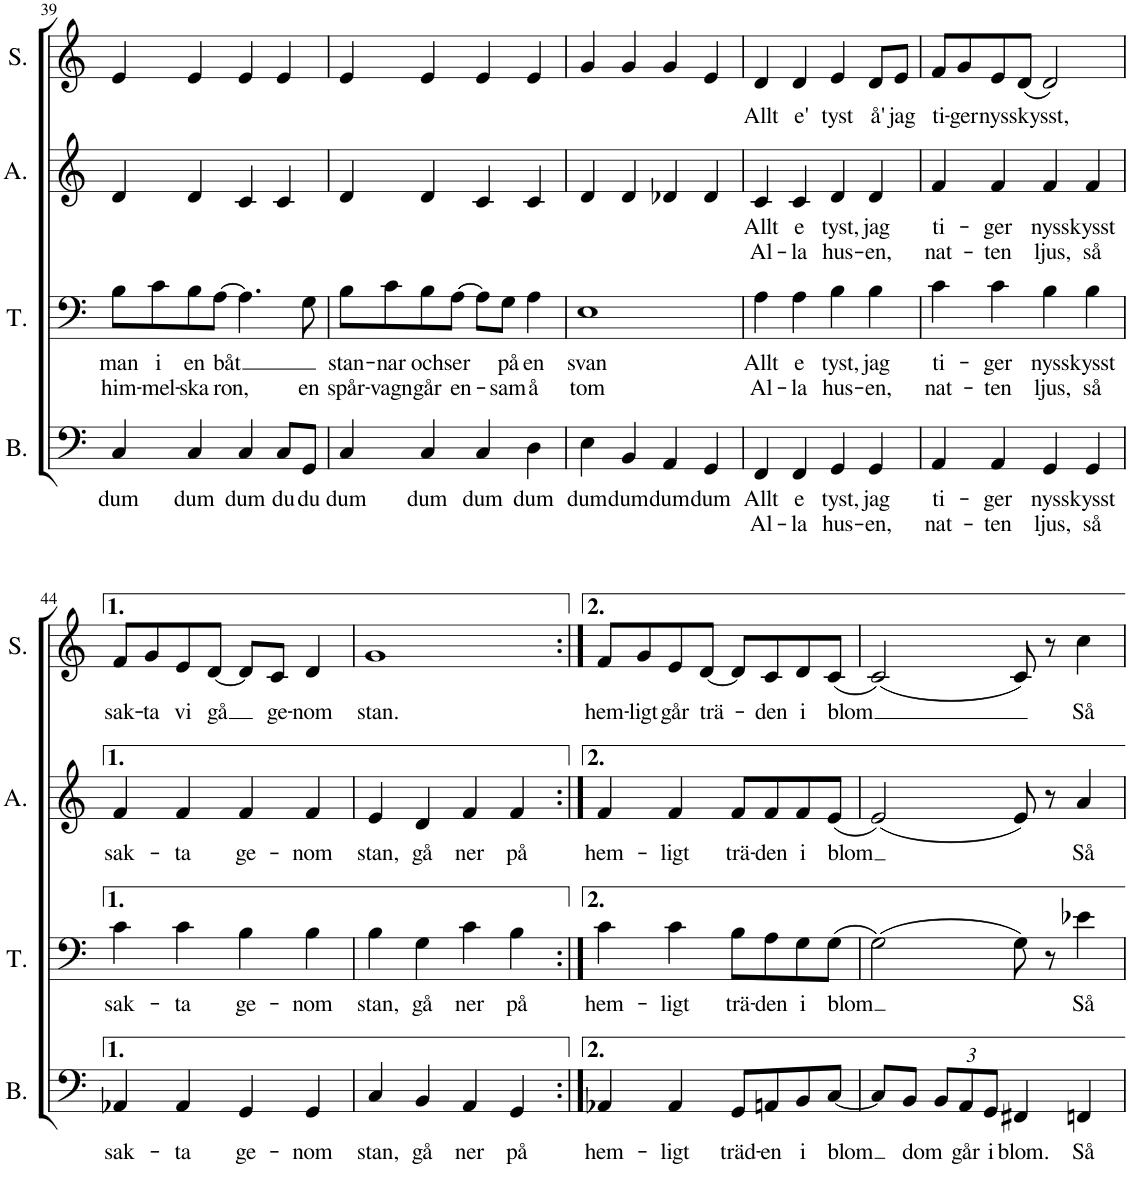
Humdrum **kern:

**kern	**text	**text	**kern	**text	**text	**kern	**text	**text	**kern	**text
*part4	*part4	*part4	*part3	*part3	*part3	*part2	*part2	*part2	*part1	*part1
*staff4	*staff4	*staff4	*staff3	*staff3	*staff3	*staff2	*staff2	*staff2	*staff1	*staff1
*I"Bass	*	*	*I"Tenor	*	*	*I"Alto	*	*	*I"Soprano	*
*I'B.	*	*	*I'T.	*	*	*I'A.	*	*	*I'S.	*
!!LO:PB:g=z
*clefF4	*	*	*clefF4	*	*	*clefG2	*	*	*clefG2	*
*k[]	*	*	*k[]	*	*	*k[]	*	*	*k[]	*
*M4/4	*	*	*M4/4	*	*	*M4/4	*	*	*M4/4	*
=39	=39	=39	=39	=39	=39	=39	=39	=39	=39	=39
!	!LO:LY:b	!	!	!LO:LY:b	!LO:LY:b	!	!	!	!	!
4C/	dum	.	8B\L	man	him-	4d/	.	.	4e/	.
!	!	!	!	!LO:LY:b	!LO:LY:b	!	!	!	!	!
.	.	.	8c\	i	-mel-	.	.	.	.	.
!	!LO:LY:b	!	!	!LO:LY:b	!LO:LY:b	!	!	!	!	!
4C/	dum	.	8B\	en	-ska	4d/	.	.	4e/	.
!	!	!	!	!LO:LY:b	!LO:LY:b	!	!	!	!	!
.	.	.	[8A\J	båt	ron,	.	.	.	.	.
!	!LO:LY:b	!	!	!	!	!	!	!	!	!
4C/	dum	.	4.A\]	.	.	4c/	.	.	4e/	.
!	!LO:LY:b	!	!	!	!	!	!	!	!	!
8C/L	du	.	.	.	.	4c/	.	.	4e/	.
!	!LO:LY:b	!	!	!	!LO:LY:b	!	!	!	!	!
8GG/J	du	.	8G\	.	en	.	.	.	.	.
=40	=40	=40	=40	=40	=40	=40	=40	=40	=40	=40
!	!LO:LY:b	!	!	!LO:LY:b	!LO:LY:b	!	!	!	!	!
4C/	dum	.	8B\L	stan-	spår-	4d/	.	.	4e/	.
!	!	!	!	!LO:LY:b	!LO:LY:b	!	!	!	!	!
.	.	.	8c\	-nar	-vagn	.	.	.	.	.
!	!LO:LY:b	!	!	!LO:LY:b	!LO:LY:b	!	!	!	!	!
4C/	dum	.	8B\	och	går	4d/	.	.	4e/	.
!	!	!	!	!LO:LY:b	!LO:LY:b	!	!	!	!	!
.	.	.	[8A\J	ser	en-	.	.	.	.	.
!	!LO:LY:b	!	!	!	!	!	!	!	!	!
4C/	dum	.	8A\L]	.	.	4c/	.	.	4e/	.
!	!	!	!	!LO:LY:b	!LO:LY:b	!	!	!	!	!
.	.	.	8G\J	på	-sam	.	.	.	.	.
!	!LO:LY:b	!	!	!LO:LY:b	!LO:LY:b	!	!	!	!	!
4D\	dum	.	4A\	en	å	4c/	.	.	4e/	.
=41	=41	=41	=41	=41	=41	=41	=41	=41	=41	=41
!	!LO:LY:b	!	!	!LO:LY:b	!LO:LY:b	!	!	!	!	!
4E\	dum	.	1E	svan	tom	4d/	.	.	4g/	.
!	!LO:LY:b	!	!	!	!	!	!	!	!	!
4BB/	dum	.	.	.	.	4d/	.	.	4g/	.
!	!LO:LY:b	!	!	!	!	!	!	!	!	!
4AA/	dum	.	.	.	.	4d-X/	.	.	4g/	.
!	!LO:LY:b	!	!	!	!	!	!	!	!	!
4GG/	dum	.	.	.	.	4d-/	.	.	4e/	.
=42	=42	=42	=42	=42	=42	=42	=42	=42	=42	=42
!	!LO:LY:b	!LO:LY:b	!	!LO:LY:b	!LO:LY:b	!	!LO:LY:b	!LO:LY:b	!	!LO:LY:b
4FF/	Allt	Al-	4A\	Allt	Al-	4c/	Allt	Al-	4d/	Allt
!	!LO:LY:b	!LO:LY:b	!	!LO:LY:b	!LO:LY:b	!	!LO:LY:b	!LO:LY:b	!	!LO:LY:b
4FF/	e	-la	4A\	e	-la	4c/	e	-la	4d/	e'
!	!LO:LY:b	!LO:LY:b	!	!LO:LY:b	!LO:LY:b	!	!LO:LY:b	!LO:LY:b	!	!LO:LY:b
4GG/	tyst,	hus-	4B\	tyst,	hus-	4d/	tyst,	hus-	4e/	tyst
!	!LO:LY:b	!LO:LY:b	!	!LO:LY:b	!LO:LY:b	!	!LO:LY:b	!LO:LY:b	!	!LO:LY:b
4GG/	jag	-en,	4B\	jag	-en,	4d/	jag	-en,	8d/L	å'
!	!	!	!	!	!	!	!	!	!	!LO:LY:b
.	.	.	.	.	.	.	.	.	8e/J	jag
=43	=43	=43	=43	=43	=43	=43	=43	=43	=43	=43
!	!LO:LY:b	!LO:LY:b	!	!LO:LY:b	!LO:LY:b	!	!LO:LY:b	!LO:LY:b	!	!LO:LY:b
4AA/	ti-	nat-	4c\	ti-	nat-	4f/	ti-	nat-	8f/L	ti-
!	!	!	!	!	!	!	!	!	!	!LO:LY:b
.	.	.	.	.	.	.	.	.	8g/	-ger
!	!LO:LY:b	!LO:LY:b	!	!LO:LY:b	!LO:LY:b	!	!LO:LY:b	!LO:LY:b	!	!LO:LY:b
4AA/	-ger	-ten	4c\	-ger	-ten	4f/	-ger	-ten	8e/	nyss
!	!	!	!	!	!	!	!	!	!	!LO:LY:b
.	.	.	.	.	.	.	.	.	(8d/J	kysst,
!	!LO:LY:b	!LO:LY:b	!	!LO:LY:b	!LO:LY:b	!	!LO:LY:b	!LO:LY:b	!	!
4GG/	nyss	ljus,	4B\	nyss	ljus,	4f/	nyss	ljus,	2d/)	.
!	!LO:LY:b	!LO:LY:b	!	!LO:LY:b	!LO:LY:b	!	!LO:LY:b	!LO:LY:b	!	!
4GG/	kysst	så	4B\	kysst	så	4f/	kysst	så	.	.
!!LO:LB:g=z
=44	=44	=44	=44	=44	=44	=44	=44	=44	=44	=44
!	!LO:LY:b	!	!	!LO:LY:b	!	!	!LO:LY:b	!	!	!LO:LY:b
4AA-X/	sak-	.	4c\	sak-	.	4f/	sak-	.	8f/L	sak-
!	!	!	!	!	!	!	!	!	!	!LO:LY:b
.	.	.	.	.	.	.	.	.	8g/	-ta
!	!LO:LY:b	!	!	!LO:LY:b	!	!	!LO:LY:b	!	!	!LO:LY:b
4AA-/	-ta	.	4c\	-ta	.	4f/	-ta	.	8e/	vi
!	!	!	!	!	!	!	!	!	!	!LO:LY:b
.	.	.	.	.	.	.	.	.	[8d/J	gå
!	!LO:LY:b	!	!	!LO:LY:b	!	!	!LO:LY:b	!	!	!
4GG/	ge-	.	4B\	ge-	.	4f/	ge-	.	8d/L]	.
!	!	!	!	!	!	!	!	!	!	!LO:LY:b
.	.	.	.	.	.	.	.	.	8c/J	ge-
!	!LO:LY:b	!	!	!LO:LY:b	!	!	!LO:LY:b	!	!	!LO:LY:b
4GG/	-nom	.	4B\	-nom	.	4f/	-nom	.	4d/	-nom
=45	=45	=45	=45	=45	=45	=45	=45	=45	=45	=45
!	!LO:LY:b	!	!	!LO:LY:b	!	!	!LO:LY:b	!	!	!LO:LY:b
4C/	stan,	.	4B\	stan,	.	4e/	stan,	.	1g	stan.
!	!LO:LY:b	!	!	!LO:LY:b	!	!	!LO:LY:b	!	!	!
4BB/	gå	.	4G\	gå	.	4d/	gå	.	.	.
!	!LO:LY:b	!	!	!LO:LY:b	!	!	!LO:LY:b	!	!	!
4AA/	ner	.	4c\	ner	.	4f/	ner	.	.	.
!	!LO:LY:b	!	!	!LO:LY:b	!	!	!LO:LY:b	!	!	!
4GG/	på	.	4B\	på	.	4f/	på	.	.	.
=46:|!	=46:|!	=46:|!	=46:|!	=46:|!	=46:|!	=46:|!	=46:|!	=46:|!	=46:|!	=46:|!
!	!LO:LY:b	!	!	!LO:LY:b	!	!	!LO:LY:b	!	!	!LO:LY:b
4AA-X/	hem-	.	4c\	hem-	.	4f/	hem-	.	8f/L	hem-
!	!	!	!	!	!	!	!	!	!	!LO:LY:b
.	.	.	.	.	.	.	.	.	8g/	-ligt
!	!LO:LY:b	!	!	!LO:LY:b	!	!	!LO:LY:b	!	!	!LO:LY:b
4AA-/	-ligt	.	4c\	-ligt	.	4f/	-ligt	.	8e/	går
!	!	!	!	!	!	!	!	!	!	!LO:LY:b
.	.	.	.	.	.	.	.	.	[8d/J	trä-
!	!LO:LY:b	!	!	!LO:LY:b	!	!	!LO:LY:b	!	!	!
8GG/L	träd-	.	8B\L	trä-	.	8f/L	trä-	.	8d/L]	.
!	!LO:LY:b	!	!	!LO:LY:b	!	!	!LO:LY:b	!	!	!LO:LY:b
8AAn/	-en	.	8A\	-den	.	8f/	-den	.	8c/	-den
!	!LO:LY:b	!	!	!LO:LY:b	!	!	!LO:LY:b	!	!	!LO:LY:b
8BB/	i	.	8G\	i	.	8f/	i	.	8d/	i
!	!LO:LY:b	!	!	!LO:LY:b	!	!	!LO:LY:b	!	!	!LO:LY:b
[8C/J	blom	.	(8G\J	blom	.	(8e/J	blom	.	(8c/J	blom
=47	=47	=47	=47	=47	=47	=47	=47	=47	=47	=47
8C/L]	.	.	(2G\)	.	.	(2e/)	.	.	(2c/)	.
!	!LO:LY:b	!	!	!	!	!	!	!	!	!
8BB/J	dom	.	.	.	.	.	.	.	.	.
*Xbrackettup	*	*	*	*	*	*	*	*	*	*
12BB/L	.	.	.	.	.	.	.	.	.	.
!	!LO:LY:b	!	!	!	!	!	!	!	!	!
12AA/	går	.	.	.	.	.	.	.	.	.
!	!LO:LY:b	!	!	!	!	!	!	!	!	!
12GG/J	i	.	.	.	.	.	.	.	.	.
!	!LO:LY:b	!	!	!	!	!	!	!	!	!
4FF#X/	blom.	.	8G\)	.	.	8e/)	.	.	8c/)	.
.	.	.	8r	.	.	8r	.	.	8r	.
!	!LO:LY:b	!	!	!LO:LY:b	!	!	!LO:LY:b	!	!	!LO:LY:b
4FFn/	Så	.	4e-X\	Så	.	4a/	Så	.	4cc\	Så
=	=	=	=	=	=	=	=	=	=	=
*-	*-	*-	*-	*-	*-	*-	*-	*-	*-	*-
